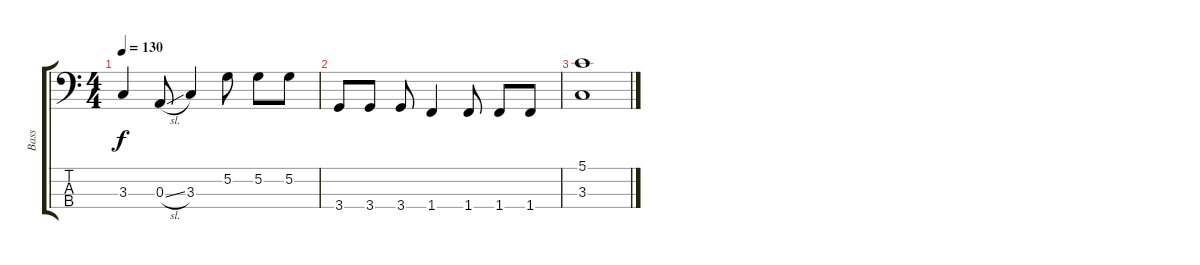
\track ("Bass" "Bass") {instrument electricbasspick}
\staff {score tabs}
\tuning (G2 D2 A1 E1) {hide}
\ts (4 4)
\tempo 130
\clef f4
\ks c
3.3.4{dy f} 0.3{sl}.8 3.3.4 5.2.8 5.2.8 5.2.8 |
3.4.8 3.4.8 3.4.8 1.4.4 1.4.8 1.4.8 1.4.8 |
(5.1 3.3).1
